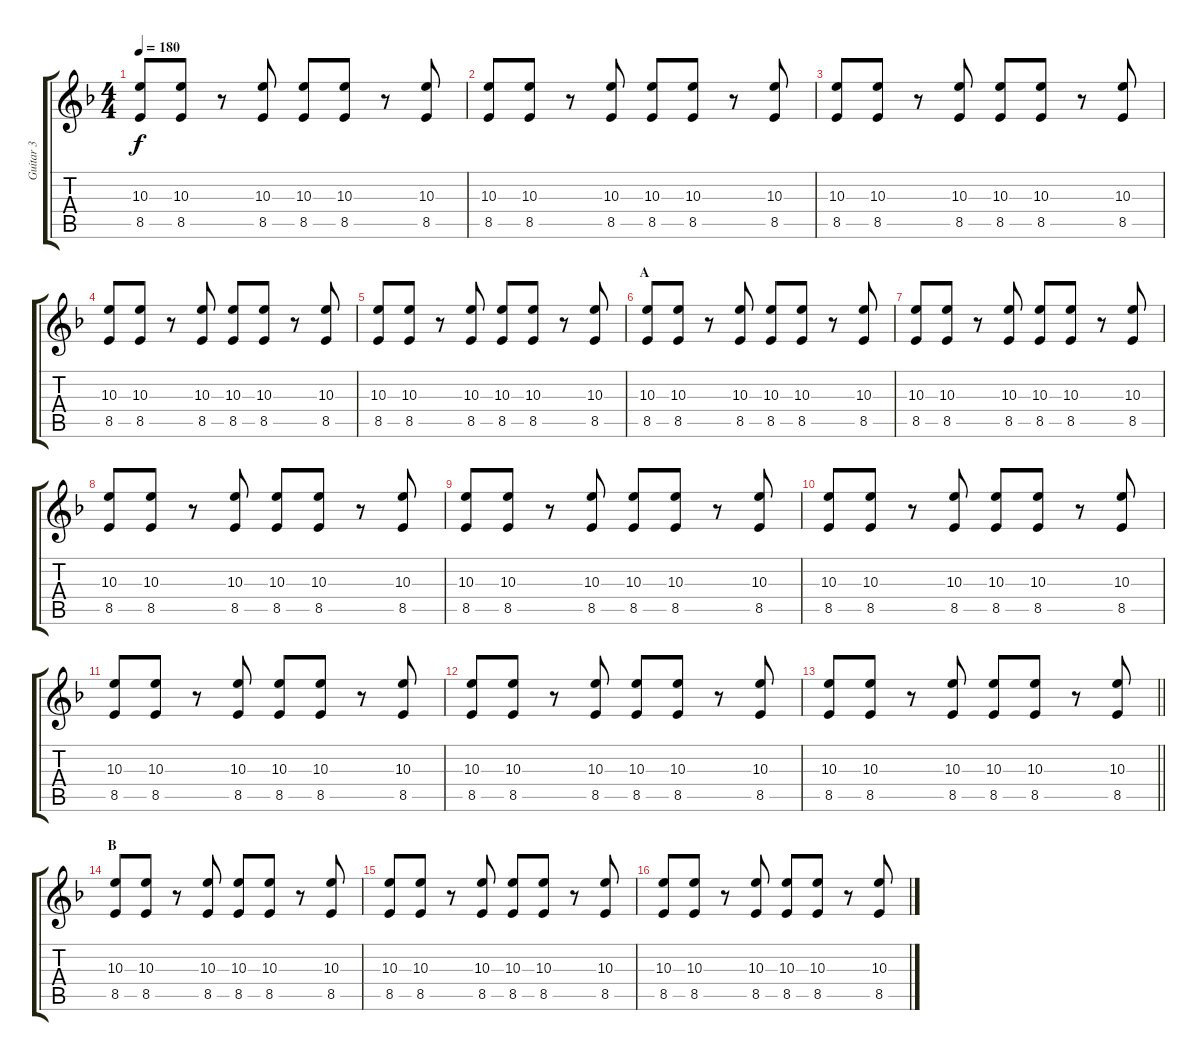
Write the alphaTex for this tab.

\track ("Guitar 3" "Guitar 3") {instrument distortionguitar}
\staff {score tabs}
\tuning (Eb4 Bb3 Gb3 Db3 Ab2 Eb2) {hide}
\ts (4 4)
\tempo 180
\clef g2
\ks dminor
(10.3 8.5).8{dy f} (10.3 8.5).8 r.8 (10.3 8.5).8 (10.3 8.5).8 (10.3 8.5).8 r.8 (10.3 8.5).8 |
(10.3 8.5).8 (10.3 8.5).8 r.8 (10.3 8.5).8 (10.3 8.5).8 (10.3 8.5).8 r.8 (10.3 8.5).8 |
(10.3 8.5).8 (10.3 8.5).8 r.8 (10.3 8.5).8 (10.3 8.5).8 (10.3 8.5).8 r.8 (10.3 8.5).8 |
(10.3 8.5).8 (10.3 8.5).8 r.8 (10.3 8.5).8 (10.3 8.5).8 (10.3 8.5).8 r.8 (10.3 8.5).8 |
(10.3 8.5).8 (10.3 8.5).8 r.8 (10.3 8.5).8 (10.3 8.5).8 (10.3 8.5).8 r.8 (10.3 8.5).8 |
\section ("" "A")
(10.3 8.5).8 (10.3 8.5).8 r.8 (10.3 8.5).8 (10.3 8.5).8 (10.3 8.5).8 r.8 (10.3 8.5).8 |
(10.3 8.5).8 (10.3 8.5).8 r.8 (10.3 8.5).8 (10.3 8.5).8 (10.3 8.5).8 r.8 (10.3 8.5).8 |
(10.3 8.5).8 (10.3 8.5).8 r.8 (10.3 8.5).8 (10.3 8.5).8 (10.3 8.5).8 r.8 (10.3 8.5).8 |
(10.3 8.5).8 (10.3 8.5).8 r.8 (10.3 8.5).8 (10.3 8.5).8 (10.3 8.5).8 r.8 (10.3 8.5).8 |
(10.3 8.5).8 (10.3 8.5).8 r.8 (10.3 8.5).8 (10.3 8.5).8 (10.3 8.5).8 r.8 (10.3 8.5).8 |
(10.3 8.5).8 (10.3 8.5).8 r.8 (10.3 8.5).8 (10.3 8.5).8 (10.3 8.5).8 r.8 (10.3 8.5).8 |
(10.3 8.5).8 (10.3 8.5).8 r.8 (10.3 8.5).8 (10.3 8.5).8 (10.3 8.5).8 r.8 (10.3 8.5).8 |
\barLineRight lightlight
(10.3 8.5).8 (10.3 8.5).8 r.8 (10.3 8.5).8 (10.3 8.5).8 (10.3 8.5).8 r.8 (10.3 8.5).8 |
\section ("" "B")
(10.3 8.5).8 (10.3 8.5).8 r.8 (10.3 8.5).8 (10.3 8.5).8 (10.3 8.5).8 r.8 (10.3 8.5).8 |
(10.3 8.5).8 (10.3 8.5).8 r.8 (10.3 8.5).8 (10.3 8.5).8 (10.3 8.5).8 r.8 (10.3 8.5).8 |
(10.3 8.5).8 (10.3 8.5).8 r.8 (10.3 8.5).8 (10.3 8.5).8 (10.3 8.5).8 r.8 (10.3 8.5).8
